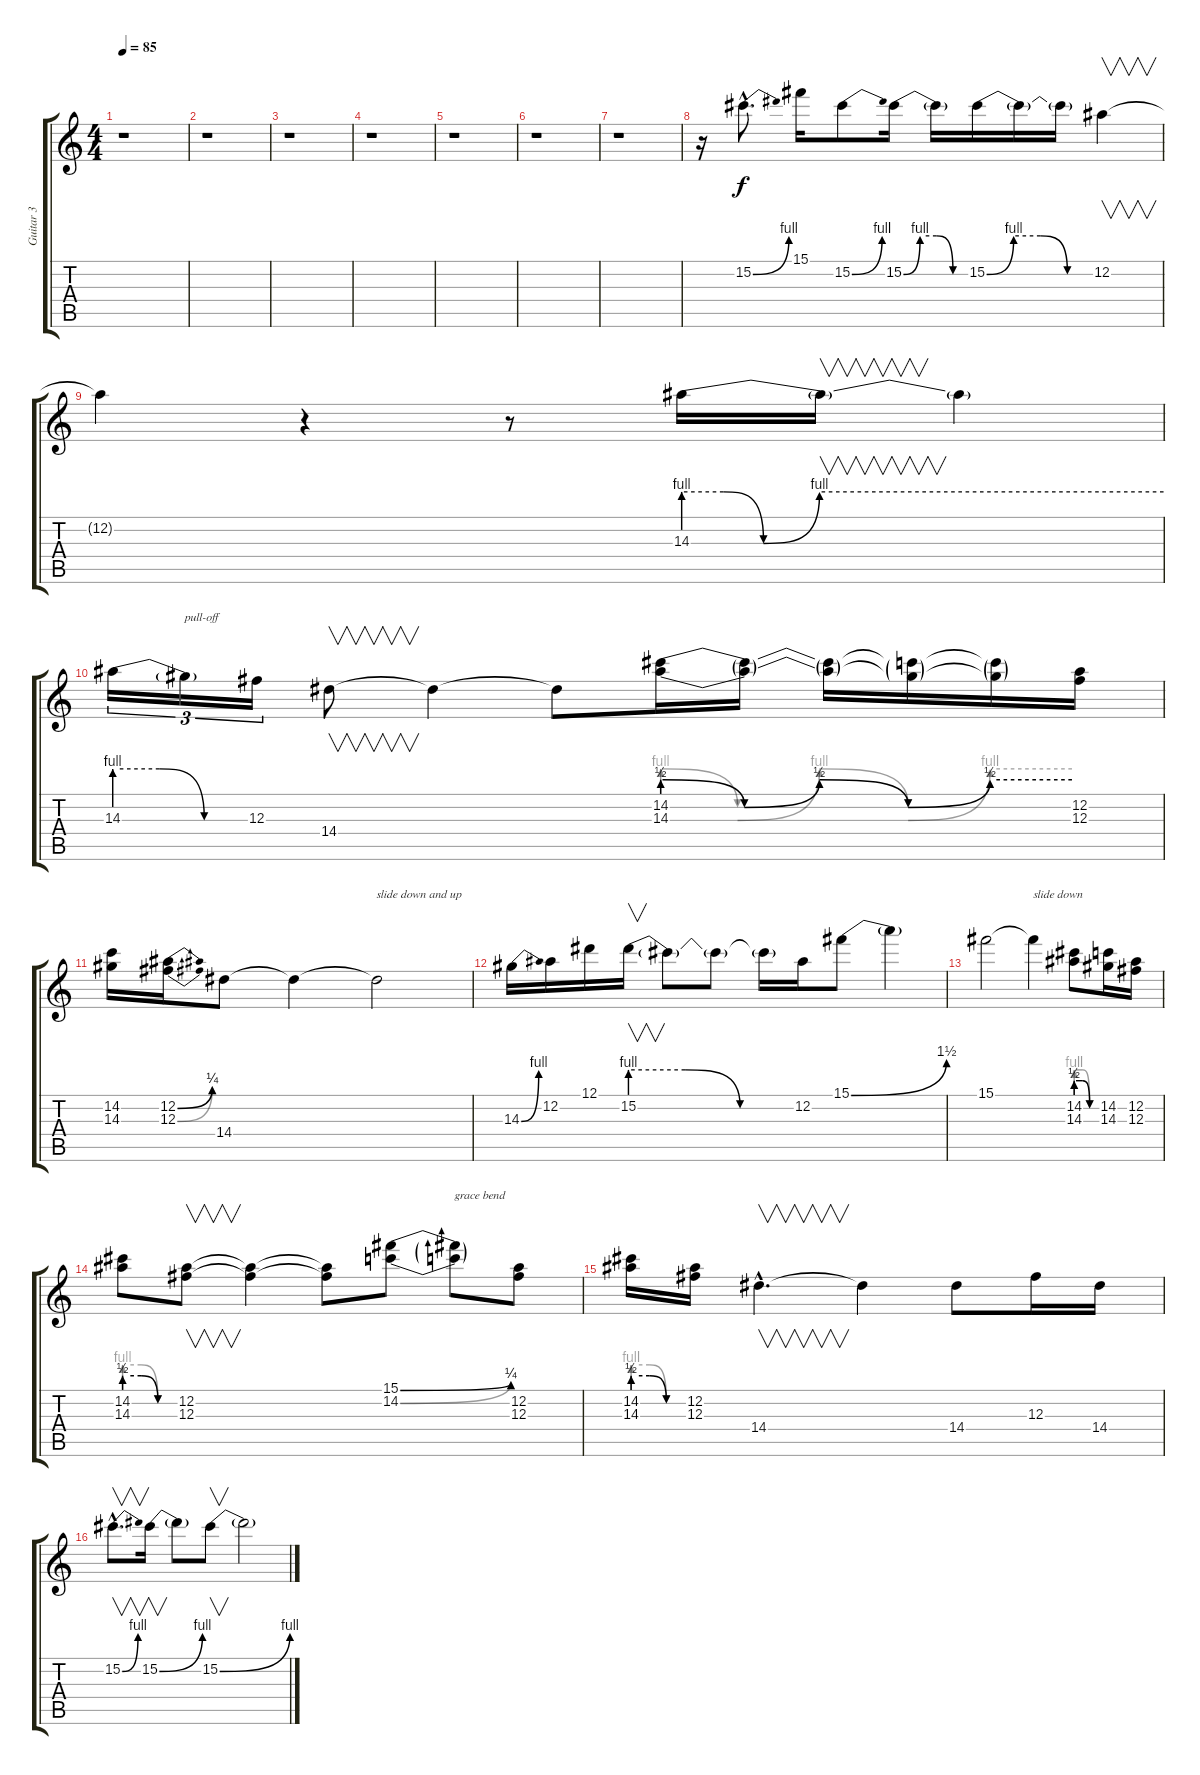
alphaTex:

\track ("Guitar 3" "Guitar 3") {instrument distortionguitar}
\staff {score tabs}
\tuning (Eb4 Bb3 Gb3 Db3 Ab2 Eb2) {hide}
\ts (4 4)
\tempo 85
\clef g2
\ks c
r.1{dy f} |
r.1 |
r.1 |
r.1 |
r.1 |
r.1 |
r.1 |
r.16 15.2{be (bend 0 0 60 4) hac}.8{d} 15.1.16 15.2{be (bend 0 0 60 4)}.8 15.2{be (custom 0 0 15 4 30 4 45 0 60 0)}.16 15.2{t}.16 15.2{be (custom 0 0 15 4 30 4 45 0 60 0)}.16 15.2{t}.16 15.2{t}.16 12.2.4{v} |
12.2{t}.4 r.4 r.8 14.3{be (custom 0 4 5 4 10 0 17 4 60 4)}.16 14.3{t}.16{v} 14.3{t}.4 |
14.3{be (custom 0 4 20 4 40 0 60 0)}.16{tu (3 2)} 14.3{t}.16{tu (3 2) txt "pull-off"} 12.3.16{tu (3 2)} 14.4.8{v} 14.4{t}.4 14.4{t}.8 (14.2{be (custom 0 2 12 0 23 2 36 0 48 2 60 2)} 14.3{be (custom 0 4 11 0 23 4 36 0 48 4 60 4)}).16 (14.2{t} 14.3{t}).16 (14.2{t} 14.3{t}).16 (14.2{t} 14.3{t}).16 (14.2{t} 14.3{t}).16 (12.2 12.3).16 |
(14.2 14.3).16 (12.2{be (bend 0 0 60 1)} 12.3{be (bend 0 0 60 1)}).16 14.4.8 14.4{t}.4 14.4{t}.2{txt "slide down and up"} |
14.3{be (bend 0 0 60 4)}.16 12.2.16 12.1.16 15.2{be (custom 0 4 20 4 40 0 60 0)}.16{v} 15.2{t}.8 15.2{t}.8 15.2{t}.16 12.2.16 15.1{be (bend 0 0 60 6)}.8 15.1{t}.4 |
15.1.2 15.1{t}.4{txt "slide down"} (14.2{be (custom 0 2 20 2 40 0 60 0)} 14.3{be (custom 0 4 20 4 40 0 60 0)}).8 (14.2 14.3).16 (12.2 12.3).16 |
(14.2{be (custom 0 2 20 2 40 0 60 0)} 14.3{be (custom 0 4 20 4 40 0 60 0)}).8 (12.2 12.3).8{v} (12.2{t} 12.3{t}).4 (12.2{t} 12.3{t}).8 (15.1{be (bend 0 0 60 1)} 14.2{be (bend 0 0 60 1)}).8 (15.1{t} 14.2{t}).8{txt "grace bend"} (12.2 12.3).8 |
(14.2{be (custom 0 2 20 2 40 0 60 0)} 14.3{be (custom 0 4 20 4 40 0 60 0)}).16 (12.2 12.3).16 14.4{hac}.4{v d} 14.4{t}.4 14.4.8 12.3.16 14.4.16 |
15.2{be (bend 0 0 60 4) hac}.8{v d} 15.2{be (bend 0 0 60 4)}.16{v} 15.2{t}.8 15.2{be (bend 0 0 60 4)}.8{v} 15.2{t}.2
